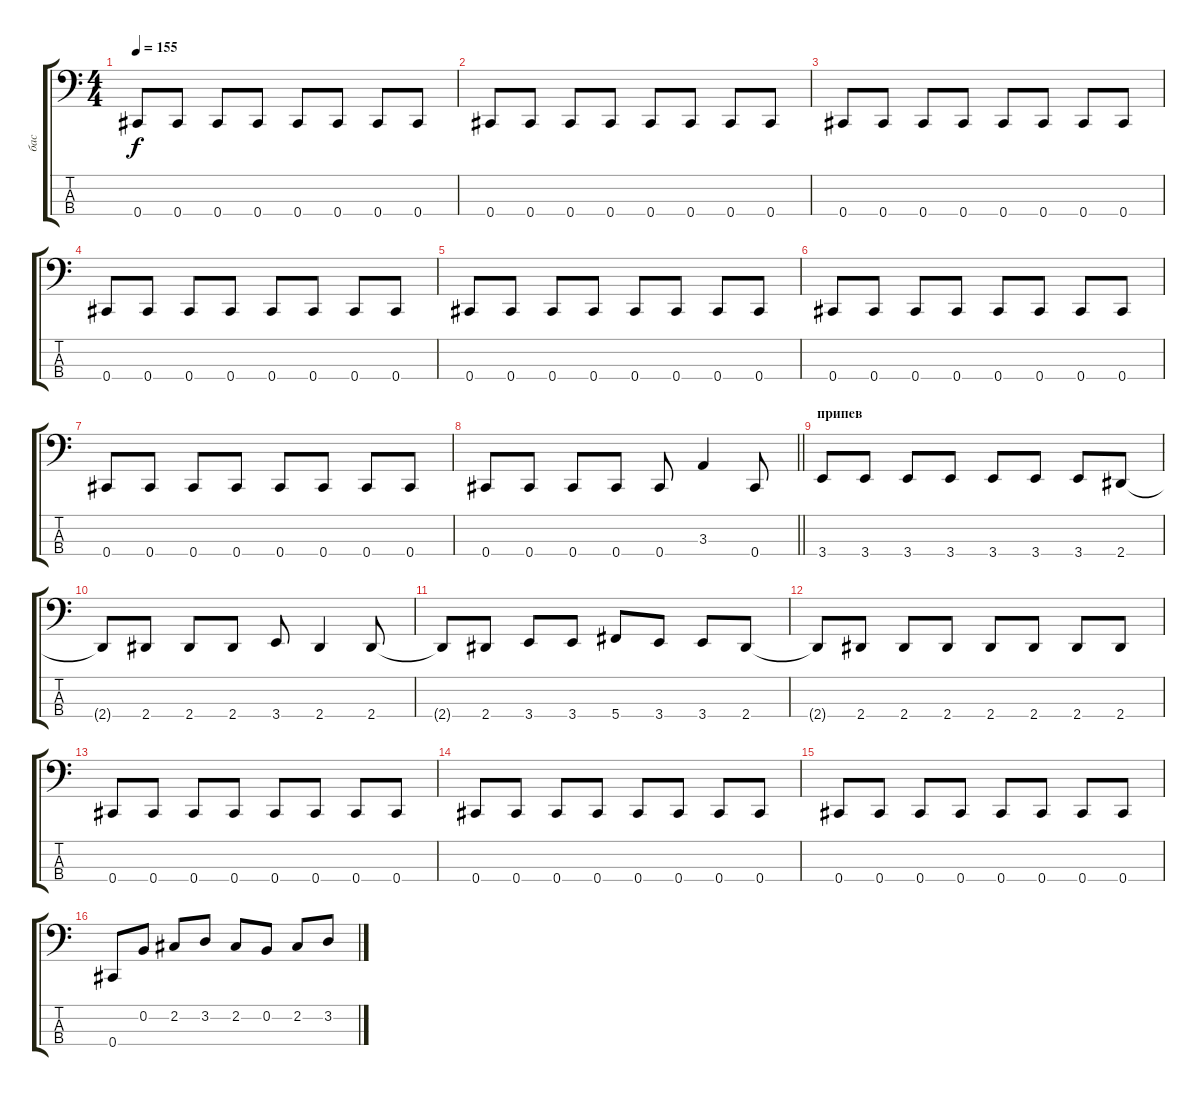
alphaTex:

\track ("бас" "бас") {instrument electricbassfinger}
\staff {score tabs}
\tuning (E2 B1 Gb1 Db1) {hide}
\ts (4 4)
\tempo 155
\clef f4
\ks c
0.4.8{dy f} 0.4.8 0.4.8 0.4.8 0.4.8 0.4.8 0.4.8 0.4.8 |
0.4.8 0.4.8 0.4.8 0.4.8 0.4.8 0.4.8 0.4.8 0.4.8 |
0.4.8 0.4.8 0.4.8 0.4.8 0.4.8 0.4.8 0.4.8 0.4.8 |
0.4.8 0.4.8 0.4.8 0.4.8 0.4.8 0.4.8 0.4.8 0.4.8 |
0.4.8 0.4.8 0.4.8 0.4.8 0.4.8 0.4.8 0.4.8 0.4.8 |
0.4.8 0.4.8 0.4.8 0.4.8 0.4.8 0.4.8 0.4.8 0.4.8 |
0.4.8 0.4.8 0.4.8 0.4.8 0.4.8 0.4.8 0.4.8 0.4.8 |
\barLineRight lightlight
0.4.8 0.4.8 0.4.8 0.4.8 0.4.8 3.3.4 0.4.8 |
\section ("" "припев")
3.4.8 3.4.8 3.4.8 3.4.8 3.4.8 3.4.8 3.4.8 2.4.8 |
2.4{t}.8 2.4.8 2.4.8 2.4.8 3.4.8 2.4.4 2.4.8 |
2.4{t}.8 2.4.8 3.4.8 3.4.8 5.4.8 3.4.8 3.4.8 2.4.8 |
2.4{t}.8 2.4.8 2.4.8 2.4.8 2.4.8 2.4.8 2.4.8 2.4.8 |
0.4.8 0.4.8 0.4.8 0.4.8 0.4.8 0.4.8 0.4.8 0.4.8 |
0.4.8 0.4.8 0.4.8 0.4.8 0.4.8 0.4.8 0.4.8 0.4.8 |
0.4.8 0.4.8 0.4.8 0.4.8 0.4.8 0.4.8 0.4.8 0.4.8 |
0.4.8 0.2.8 2.2.8 3.2.8 2.2.8 0.2.8 2.2.8 3.2.8
